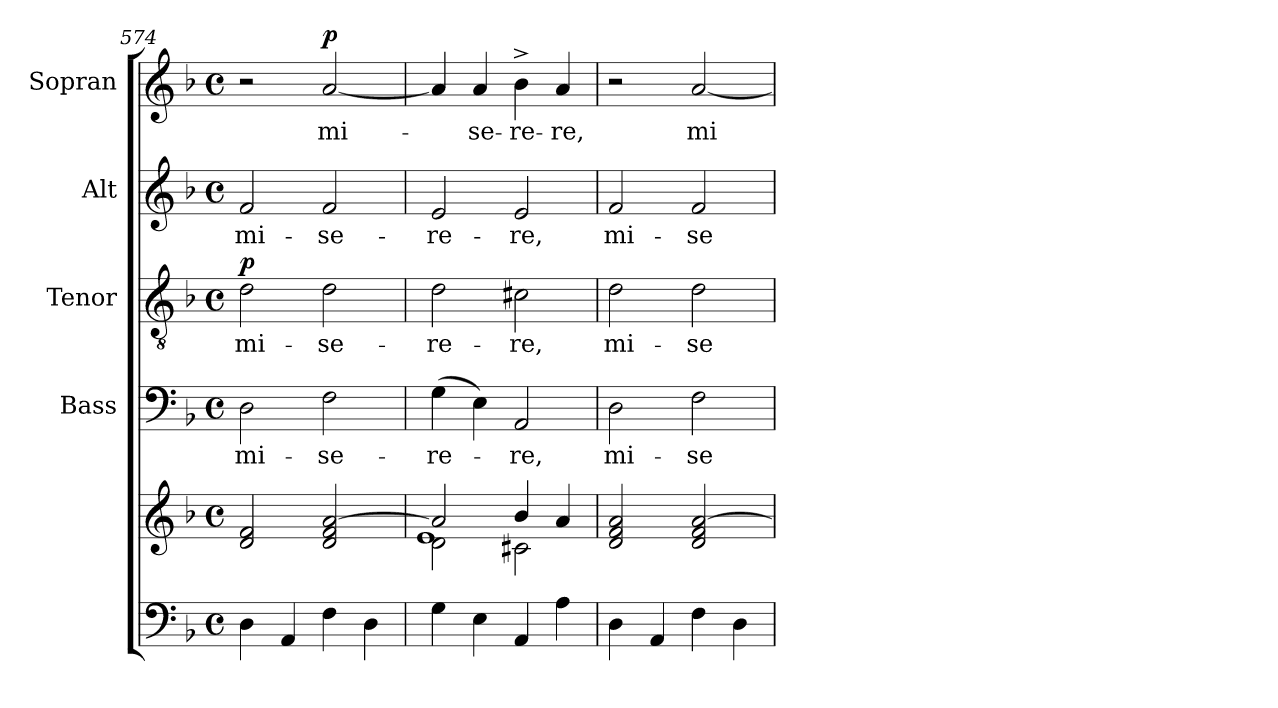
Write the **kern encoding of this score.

**kern	**kern	**kern	**text	**kern	**text	**dynam	**kern	**text	**kern	**text	**dynam
*part5	*part5	*part4	*part4	*part3	*part3	*part3	*part2	*part2	*part1	*part1	*part1
*staff6	*staff5	*staff4	*staff4	*staff3	*staff3	*staff3	*staff2	*staff2	*staff1	*staff1	*staff1
*	*	*I"Bass	*	*I"Tenor	*	*	*I"Alt	*	*I"Sopran	*	*
*	*	*I'B.	*	*I'T.	*	*	*I'A.	*	*I'S.	*	*
*clefF4	*clefG2	*clefF4	*	*clefGv2	*	*	*clefG2	*	*clefG2	*	*
*k[b-]	*k[b-]	*k[b-]	*	*k[b-]	*	*	*k[b-]	*	*k[b-]	*	*
*F:	*F:	*F:	*	*F:	*	*	*F:	*	*F:	*	*
*M4/4	*M4/4	*M4/4	*	*M4/4	*	*	*M4/4	*	*M4/4	*	*
*met(c)	*met(c)	*met(c)	*	*met(c)	*	*	*met(c)	*	*met(c)	*	*
=574	=574	=574	=574	=574	=574	=574	=574	=574	=574	=574	=574
!	!	!	!LO:LY:b	!	!LO:LY:b	!LO:DY:a	!	!LO:LY:b	!	!	!
4D\	2d/ 2f/	2D\	mi-	2d\	mi-	p	2f/	mi-	2r	.	.
4AA/	.	.	.	.	.	.	.	.	.	.	.
!	!	!	!LO:LY:b	!	!LO:LY:b	!	!	!LO:LY:b	!	!LO:LY:b	!LO:DY:a
4F\	2d/ 2f/ [>2a/	2F\	-se-	2d\	-se-	.	2f/	-se-	[2a/	mi-	p
4D\	.	.	.	.	.	.	.	.	.	.	.
=575	=575	=575	=575	=575	=575	=575	=575	=575	=575	=575	=575
*	*^	*	*	*	*	*	*	*	*	*	*
*	*	*^	*	*	*	*	*	*	*	*	*	*
!	!	!	!	!	!LO:LY:b	!	!LO:LY:b	!	!	!LO:LY:b	!	!	!
4G\	2a/]	2d\	1e	(>4G\	-re-	2d\	-re-	.	2e/	-re-	4a/]	.	.
!	!	!	!	!	!	!	!	!	!	!	!	!LO:LY:b	!
4E\	.	.	.	4E\)	.	.	.	.	.	.	4a/	-se-	.
!	!	!	!	!	!LO:LY:b	!	!LO:LY:b	!	!	!LO:LY:b	!	!LO:LY:b	!
4AA/	4b-/	2c#X\	.	2AA/	-re,	2c#X\	-re,	.	2e/	-re,	4b-^>\	-re-	.
!	!	!	!	!	!	!	!	!	!	!	!	!LO:LY:b	!
4A\	4a/	.	.	.	.	.	.	.	.	.	4a/	-re,	.
*	*v	*v	*v	*	*	*	*	*	*	*	*	*	*
=576	=576	=576	=576	=576	=576	=576	=576	=576	=576	=576	=576
!	!	!	!LO:LY:b	!	!LO:LY:b	!	!	!LO:LY:b	!	!	!
4D\	2d/ 2f/ 2a/	2D\	mi-	2d\	mi-	.	2f/	mi-	2r	.	.
4AA/	.	.	.	.	.	.	.	.	.	.	.
!	!	!	!LO:LY:b	!	!LO:LY:b	!	!	!LO:LY:b	!	!LO:LY:b	!
4F\	2d/ 2f/ [>2a/	2F\	-se-	2d\	-se-	.	2f/	-se-	[2a/	mi-	.
4D\	.	.	.	.	.	.	.	.	.	.	.
=	=	=	=	=	=	=	=	=	=	=	=
*-	*-	*-	*-	*-	*-	*-	*-	*-	*-	*-	*-
